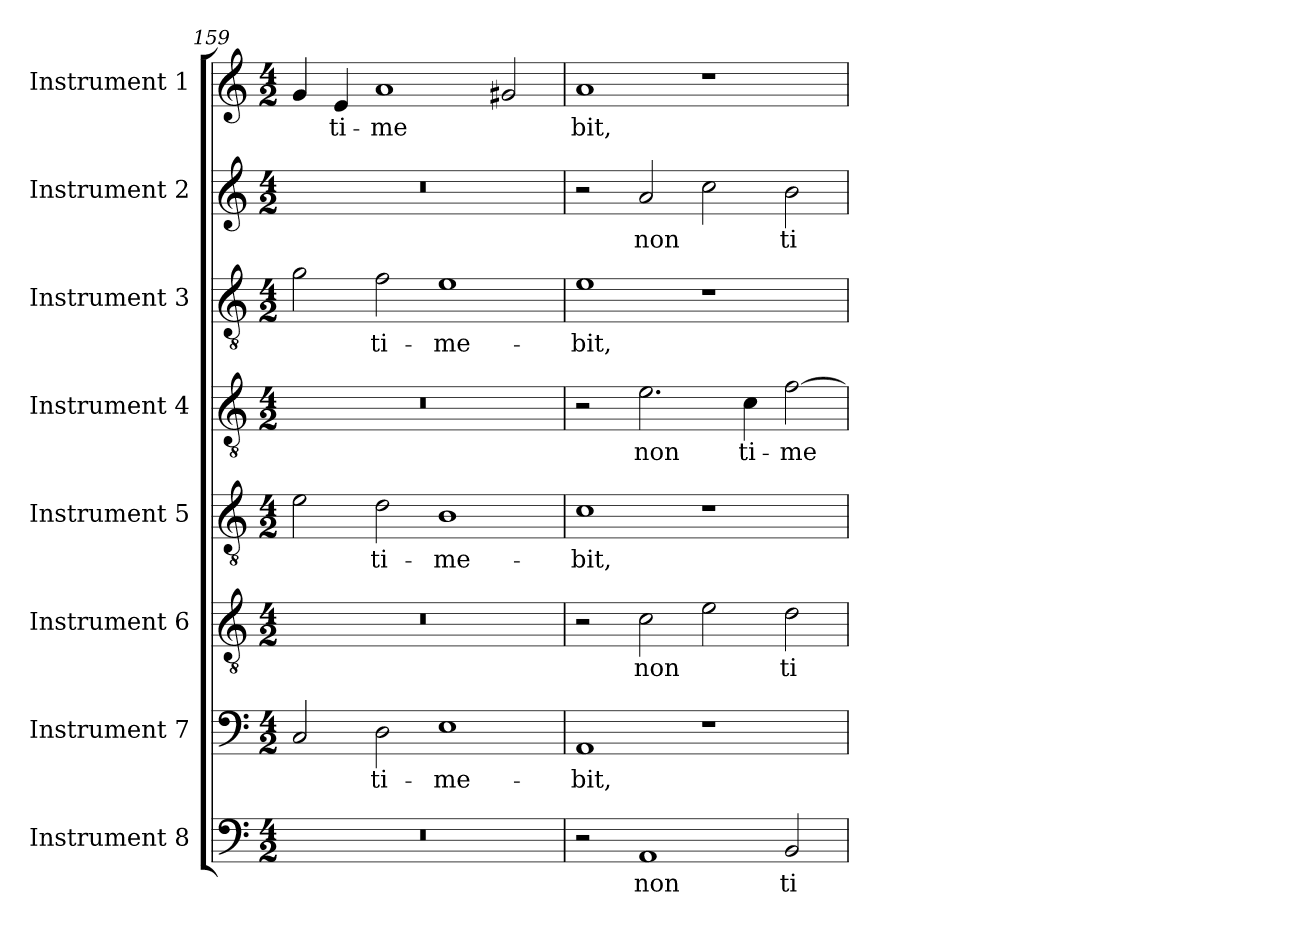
**kern	**text	**kern	**text	**kern	**text	**kern	**text	**kern	**text	**kern	**text	**kern	**text	**kern	**text
*part8	*part8	*part7	*part7	*part6	*part6	*part5	*part5	*part4	*part4	*part3	*part3	*part2	*part2	*part1	*part1
*staff8	*staff8	*staff7	*staff7	*staff6	*staff6	*staff5	*staff5	*staff4	*staff4	*staff3	*staff3	*staff2	*staff2	*staff1	*staff1
*I"Instrument 8	*	*I"Instrument 7	*	*I"Instrument 6	*	*I"Instrument 5	*	*I"Instrument 4	*	*I"Instrument 3	*	*I"Instrument 2	*	*I"Instrument 1	*
!!LO:PB:g=z
*clefF4	*	*clefF4	*	*clefGv2	*	*clefGv2	*	*clefGv2	*	*clefGv2	*	*clefG2	*	*clefG2	*
*k[]	*	*k[]	*	*k[]	*	*k[]	*	*k[]	*	*k[]	*	*k[]	*	*k[]	*
*C:	*	*C:	*	*C:	*	*C:	*	*C:	*	*C:	*	*C:	*	*C:	*
*M4/2	*	*M4/2	*	*M4/2	*	*M4/2	*	*M4/2	*	*M4/2	*	*M4/2	*	*M4/2	*
=159	=159	=159	=159	=159	=159	=159	=159	=159	=159	=159	=159	=159	=159	=159	=159
!	!	!	!LO:LY:b:cj	!	!	!	!LO:LY:b:cj	!	!	!	!LO:LY:b:cj	!	!	!	!LO:LY:b:cj
0r	.	2C/	.	0r	.	2e\	.	0r	.	2g\	.	0r	.	4g/	.
!	!	!	!	!	!	!	!	!	!	!	!	!	!	!	!LO:LY:b:cj
.	.	.	.	.	.	.	.	.	.	.	.	.	.	4e/	ti-
!	!	!	!LO:LY:b:cj	!	!	!	!LO:LY:b:cj	!	!	!	!LO:LY:b:cj	!	!	!	!LO:LY:b:cj
.	.	2D\	ti-	.	.	2d\	ti-	.	.	2f\	ti-	.	.	1a	-me-
!	!	!	!LO:LY:b:cj	!	!	!	!LO:LY:b:cj	!	!	!	!LO:LY:b:cj	!	!	!	!
.	.	1E	-me-	.	.	1B	-me-	.	.	1e	-me-	.	.	.	.
!	!	!	!	!	!	!	!	!	!	!	!	!	!	!	!LO:LY:b:cj
.	.	.	.	.	.	.	.	.	.	.	.	.	.	2g#X/	--
=160	=160	=160	=160	=160	=160	=160	=160	=160	=160	=160	=160	=160	=160	=160	=160
!	!	!	!LO:LY:b:cj	!	!	!	!LO:LY:b:cj	!	!	!	!LO:LY:b:cj	!	!	!	!LO:LY:b:cj
2r	.	1AA	-bit,	2r	.	1c	-bit,	2r	.	1e	-bit,	2r	.	1a	-bit,
!	!LO:LY:b:cj	!	!	!	!LO:LY:b:cj	!	!	!	!LO:LY:b:cj	!	!	!	!LO:LY:b:cj	!	!
1AA	non	.	.	2c\	non	.	.	2.e\	non	.	.	2a/	non	.	.
!	!	!	!	!	!LO:LY:b:cj	!	!	!	!	!	!	!	!LO:LY:b:cj	!	!
.	.	1r	.	2e\	.	1r	.	.	.	1r	.	2cc\	.	1r	.
!	!	!	!	!	!	!	!	!	!LO:LY:b:cj	!	!	!	!	!	!
.	.	.	.	.	.	.	.	4c\	ti-	.	.	.	.	.	.
!	!LO:LY:b:cj	!	!	!	!LO:LY:b:cj	!	!	!	!LO:LY:b:cj	!	!	!	!LO:LY:b:cj	!	!
2BB/	ti-	.	.	2d\	ti-	.	.	[>2f\	-me-	.	.	2b\	ti-	.	.
=	=	=	=	=	=	=	=	=	=	=	=	=	=	=	=
*-	*-	*-	*-	*-	*-	*-	*-	*-	*-	*-	*-	*-	*-	*-	*-
